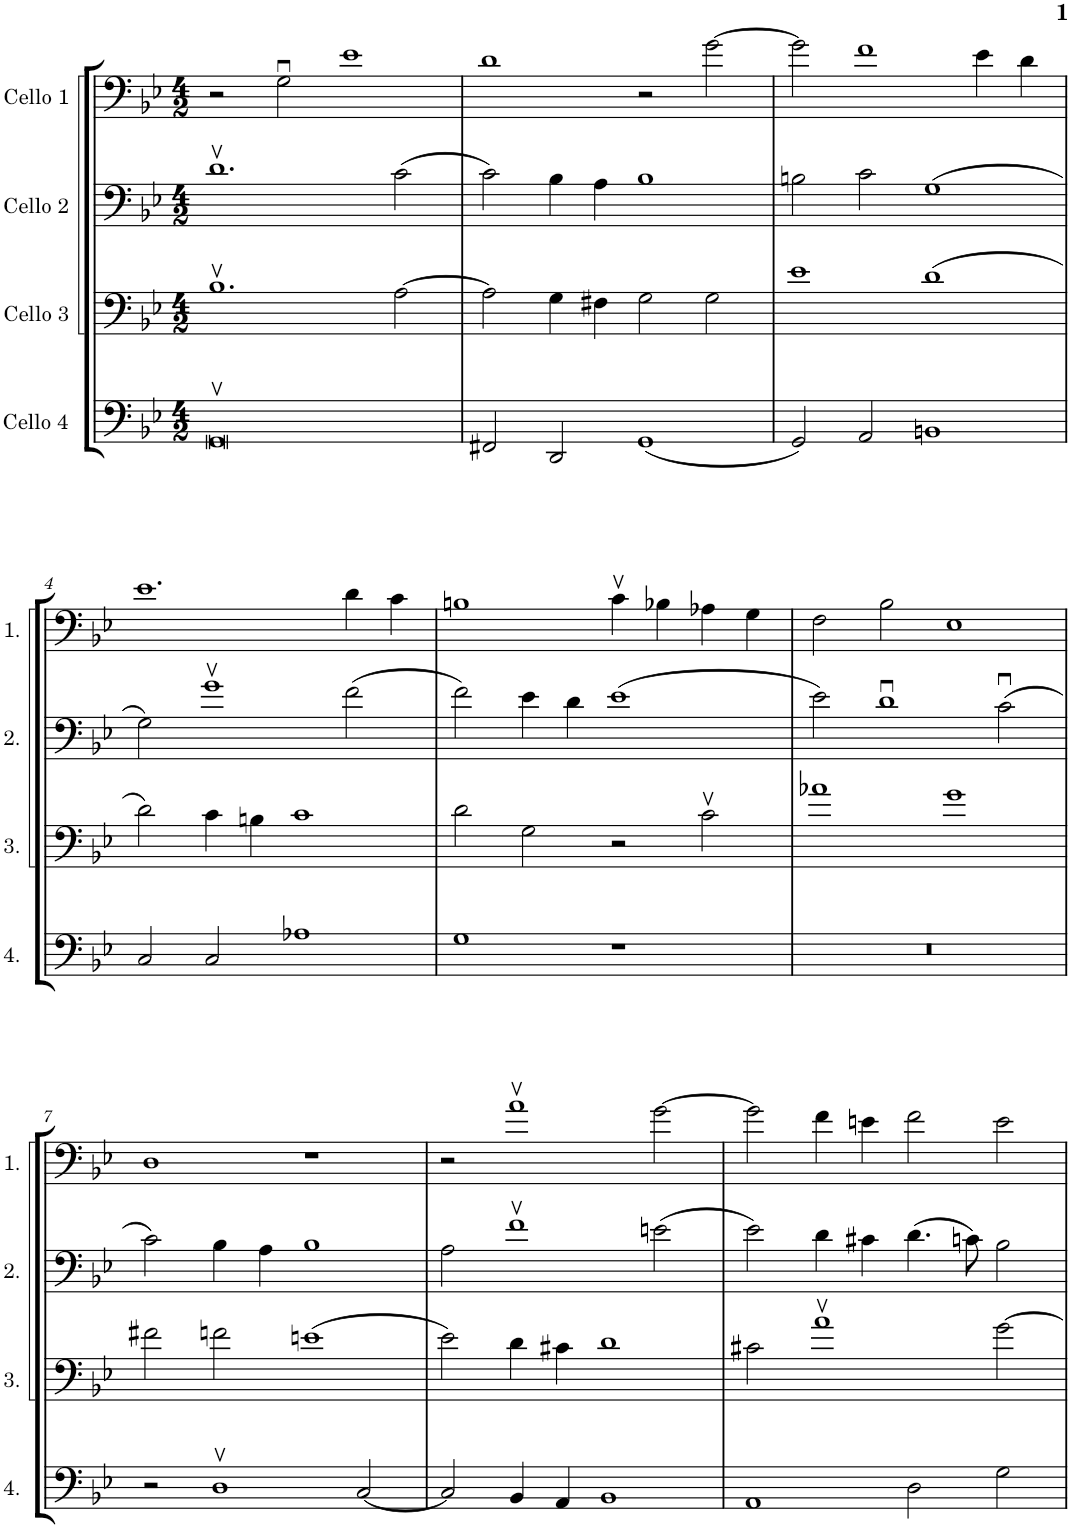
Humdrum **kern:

**kern	**kern	**kern	**kern
*part4	*part3	*part2	*part1
*staff4	*staff3	*staff2	*staff1
*I"Cello 4	*I"Cello 3	*I"Cello 2	*I"Cello 1
*clefF4	*clefF4	*clefF4	*clefF4
*k[b-e-]	*k[b-e-]	*k[b-e-]	*k[b-e-]
*M4/2	*M4/2	*M4/2	*M4/2
=1	=1	=1	=1
0GGv	1.B-v	1.dv	2r
.	.	.	2Gu\
.	.	.	1e-
.	[2A\	(2c\	.
=2	=2	=2	=2
2FF#X/	2A\]	2c\)	1d
2DD/	4G\	4B-\	.
.	4F#X\	4A\	.
(1GG	2G\	1B-	2r
.	2G\	.	[2g\
=3	=3	=3	=3
2GG/)	1e-	2Bn\	2g\]
2AA/	.	2c\	1f
1BBn	(1d	(1G	.
.	.	.	4e-\
.	.	.	4d\
!!LO:LB:g=z
=4	=4	=4	=4
2C/	2d\)	2G\)	1.e-
2C/	4c\	1gv	.
.	4Bn\	.	.
1A-X	1c	.	.
.	.	(2f\	4d\
.	.	.	4c\
=5	=5	=5	=5
1G	2d\	2f\)	1Bn
.	2G\	4e-\	.
.	.	4d\	.
1r	2r	(1e-	4cv\
.	.	.	4B-X\
.	2cv\	.	4A-X\
.	.	.	4G\
=6	=6	=6	=6
0r	1a-X	2e-\)	2F\
.	.	1du	2B-\
.	1g	.	1E-
.	.	(2cu\	.
!!LO:LB:g=z
=7	=7	=7	=7
2r	2f#X\	2c\)	1D
1Dv	2fn\	4B-\	.
.	.	4A\	.
.	(1en	1B-	1r
[2C/	.	.	.
=8	=8	=8	=8
2C/]	2e-\)	2A\	2r
4BB-/	4d\	1fv	1av
4AA/	4c#X\	.	.
1BB-	1d	.	.
.	.	(2en\	[2g\
=9	=9	=9	=9
1AA	2c#X\	2e-\)	2g\]
.	1av	4d\	4f\
.	.	4c#X\	4en\
2D\	.	(4.d\	2f\
.	.	8cn\)	.
2G\	[2g\	2B-\	2e\
=	=	=	=
*-	*-	*-	*-
